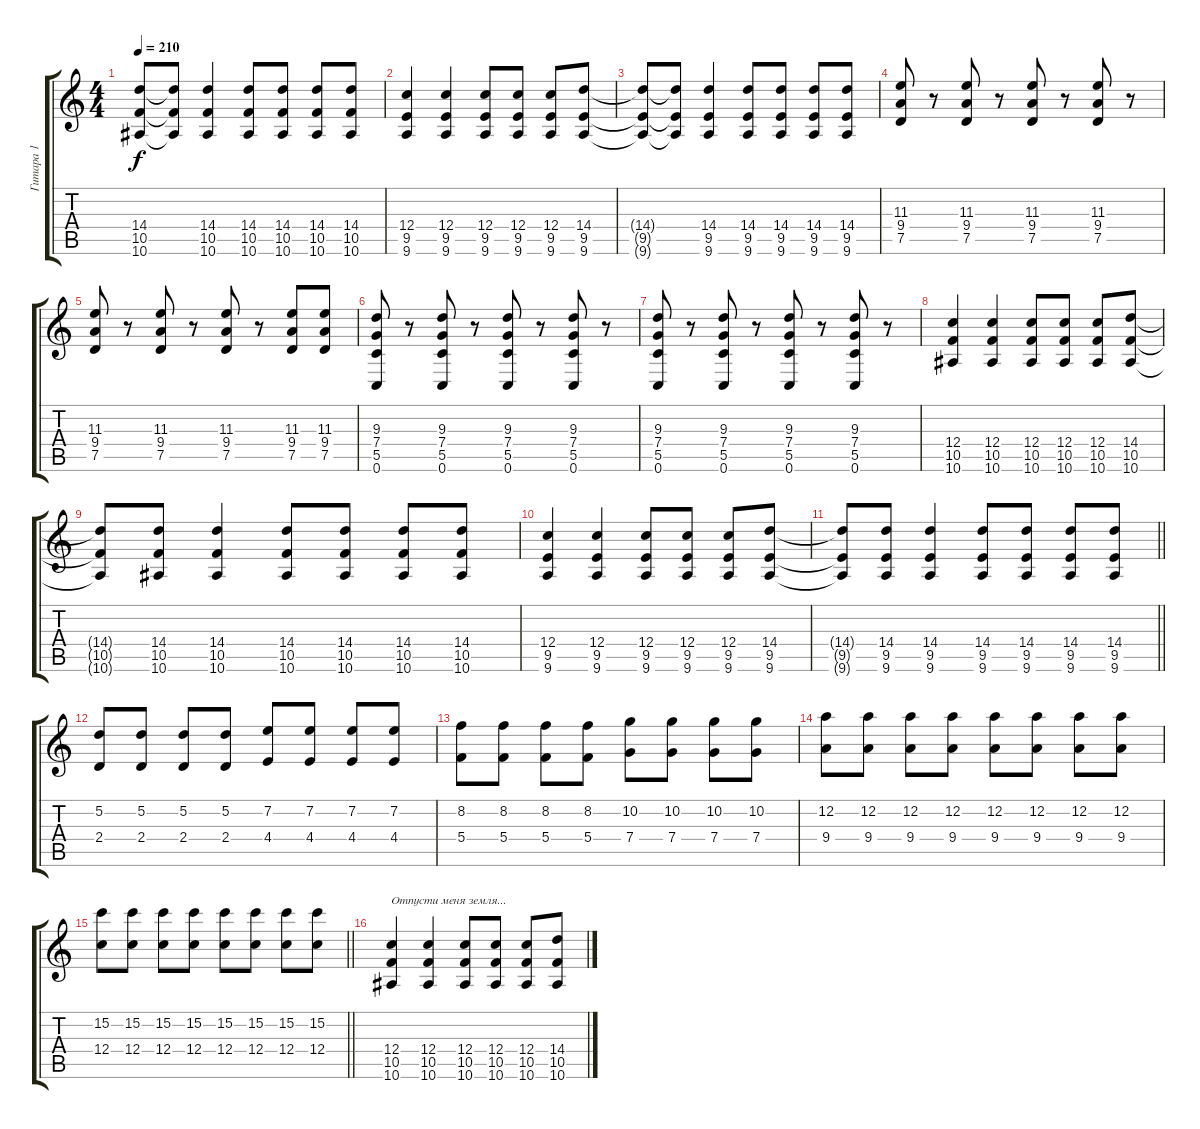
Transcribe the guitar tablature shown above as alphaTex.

\track ("Гитара 1" "Гитара 1") {instrument overdrivenguitar}
\staff {score tabs}
\tuning (D4 A3 F3 C3 G2 C2) {hide}
\ts (4 4)
\tempo 210
\clef g2
\ks c
(14.4{t} 10.5{t} 10.6{t}).8{dy f} (14.4{t} 10.5{t} 10.6{t}).8 (14.4 10.5 10.6).4 (14.4 10.5 10.6).8 (14.4 10.5 10.6).8 (14.4 10.5 10.6).8 (14.4 10.5 10.6).8 |
(12.4 9.5 9.6).4 (12.4 9.5 9.6).4 (12.4 9.5 9.6).8 (12.4 9.5 9.6).8 (12.4 9.5 9.6).8 (14.4 9.5 9.6).8 |
(14.4{t} 9.5{t} 9.6{t}).8 (14.4{t} 9.5{t} 9.6{t}).8 (14.4 9.5 9.6).4 (14.4 9.5 9.6).8 (14.4 9.5 9.6).8 (14.4 9.5 9.6).8 (14.4 9.5 9.6).8 |
(11.3 9.4 7.5).8{volume 16 instrument overdrivenguitar} r.8 (11.3 9.4 7.5).8 r.8 (11.3 9.4 7.5).8 r.8 (11.3 9.4 7.5).8 r.8 |
(11.3 9.4 7.5).8 r.8 (11.3 9.4 7.5).8 r.8 (11.3 9.4 7.5).8 r.8 (11.3 9.4 7.5).8 (11.3 9.4 7.5).8 |
(9.3 7.4 5.5 0.6).8 r.8 (9.3 7.4 5.5 0.6).8 r.8 (9.3 7.4 5.5 0.6).8 r.8 (9.3 7.4 5.5 0.6).8 r.8 |
(9.3 7.4 5.5 0.6).8 r.8 (9.3 7.4 5.5 0.6).8 r.8 (9.3 7.4 5.5 0.6).8 r.8 (9.3 7.4 5.5 0.6).8 r.8 |
(12.4 10.5 10.6).4 (12.4 10.5 10.6).4 (12.4 10.5 10.6).8 (12.4 10.5 10.6).8 (12.4 10.5 10.6).8 (14.4 10.5 10.6).8 |
(14.4{t} 10.5{t} 10.6{t}).8 (14.4 10.5 10.6).8 (14.4 10.5 10.6).4 (14.4 10.5 10.6).8 (14.4 10.5 10.6).8 (14.4 10.5 10.6).8 (14.4 10.5 10.6).8 |
(12.4 9.5 9.6).4 (12.4 9.5 9.6).4 (12.4 9.5 9.6).8 (12.4 9.5 9.6).8 (12.4 9.5 9.6).8 (14.4 9.5 9.6).8 |
\barLineRight lightlight
(14.4{t} 9.5{t} 9.6{t}).8 (14.4 9.5 9.6).8 (14.4 9.5 9.6).4 (14.4 9.5 9.6).8 (14.4 9.5 9.6).8 (14.4 9.5 9.6).8 (14.4 9.5 9.6).8 |
(5.2 2.4).8 (5.2 2.4).8 (5.2 2.4).8 (5.2 2.4).8 (7.2 4.4).8 (7.2 4.4).8 (7.2 4.4).8 (7.2 4.4).8 |
(8.2 5.4).8 (8.2 5.4).8 (8.2 5.4).8 (8.2 5.4).8 (10.2 7.4).8 (10.2 7.4).8 (10.2 7.4).8 (10.2 7.4).8 |
(12.2 9.4).8 (12.2 9.4).8 (12.2 9.4).8 (12.2 9.4).8 (12.2 9.4).8 (12.2 9.4).8 (12.2 9.4).8 (12.2 9.4).8 |
\barLineRight lightlight
(15.2 12.4).8 (15.2 12.4).8 (15.2 12.4).8 (15.2 12.4).8 (15.2 12.4).8 (15.2 12.4).8 (15.2 12.4).8 (15.2 12.4).8 |
(12.4 10.5 10.6).4{txt "Отпусти меня земля..."} (12.4 10.5 10.6).4 (12.4 10.5 10.6).8 (12.4 10.5 10.6).8 (12.4 10.5 10.6).8 (14.4 10.5 10.6).8
